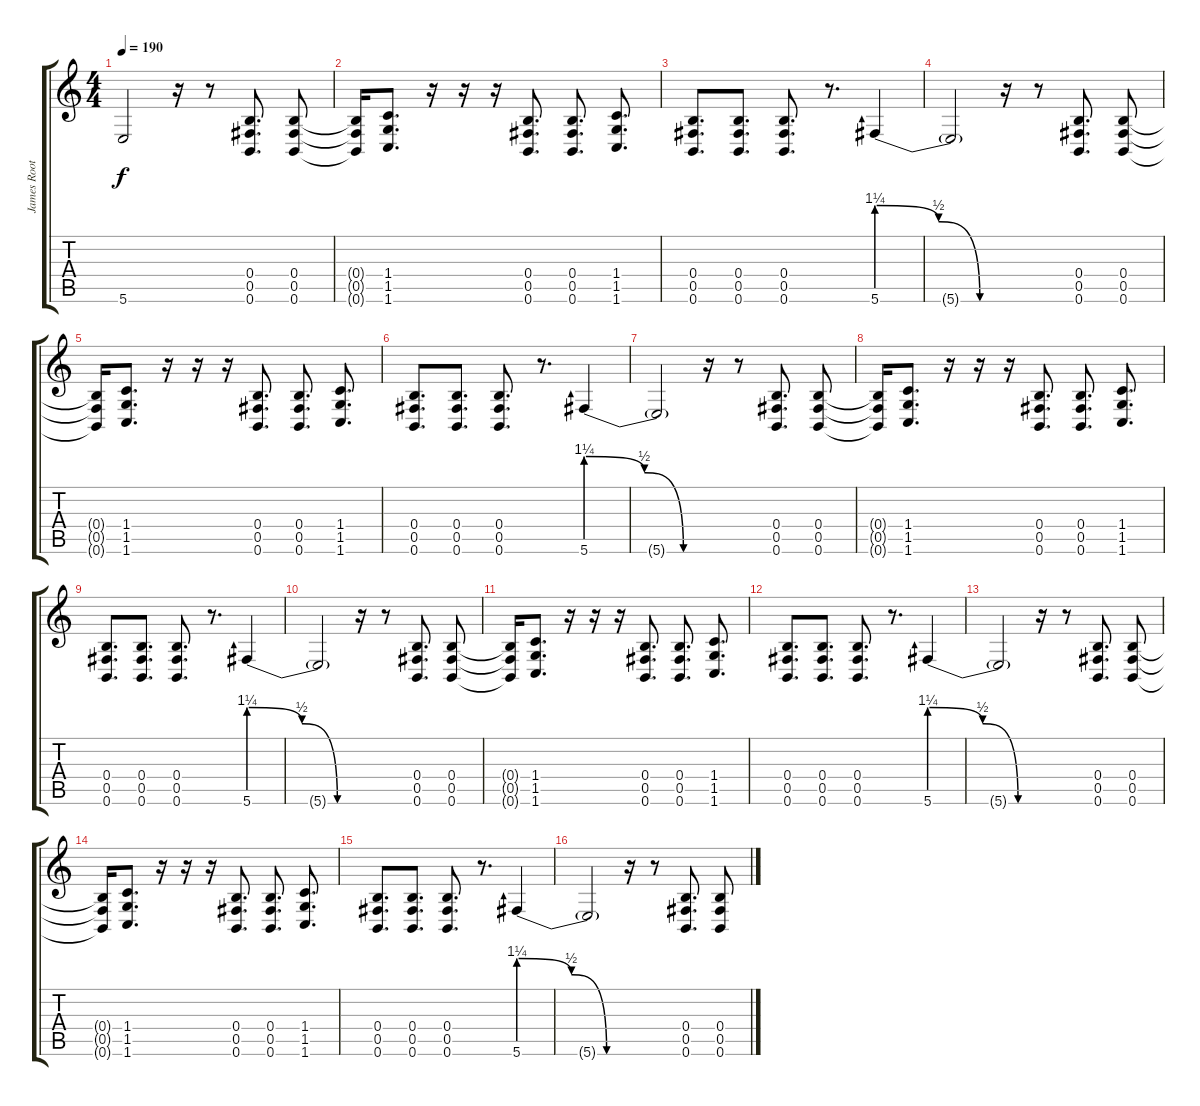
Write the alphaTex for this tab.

\track ("James Root" "James Root") {instrument distortionguitar}
\staff {score tabs}
\tuning (Db4 Ab3 E3 B2 Gb2 B1) {hide}
\ts (4 4)
\tempo 190
\clef g2
\ks c
5.6{t}.2{dy f} r.16 r.8 (0.4 0.5 0.6).8{d} (0.4 0.5 0.6).8 |
(0.4{t} 0.5{t} 0.6{t}).16 (1.4 1.5 1.6).8{d} r.16 r.16 r.16 (0.4 0.5 0.6).8{d} (0.4 0.5 0.6).8{d} (1.4 1.5 1.6).8{d} |
(0.4 0.5 0.6).8{d} (0.4 0.5 0.6).8{d} (0.4 0.5 0.6).8{d} r.8{d} 5.6{be (custom 0 5 30 2 50 0 60 0)}.4 |
5.6{t}.2 r.16 r.8 (0.4 0.5 0.6).8{d} (0.4 0.5 0.6).8 |
(0.4{t} 0.5{t} 0.6{t}).16 (1.4 1.5 1.6).8{d} r.16 r.16 r.16 (0.4 0.5 0.6).8{d} (0.4 0.5 0.6).8{d} (1.4 1.5 1.6).8{d} |
(0.4 0.5 0.6).8{d} (0.4 0.5 0.6).8{d} (0.4 0.5 0.6).8{d} r.8{d} 5.6{be (custom 0 5 30 2 50 0 60 0)}.4 |
5.6{t}.2 r.16 r.8 (0.4 0.5 0.6).8{d} (0.4 0.5 0.6).8 |
(0.4{t} 0.5{t} 0.6{t}).16 (1.4 1.5 1.6).8{d} r.16 r.16 r.16 (0.4 0.5 0.6).8{d} (0.4 0.5 0.6).8{d} (1.4 1.5 1.6).8{d} |
(0.4 0.5 0.6).8{d} (0.4 0.5 0.6).8{d} (0.4 0.5 0.6).8{d} r.8{d} 5.6{be (custom 0 5 30 2 50 0 60 0)}.4 |
5.6{t}.2 r.16 r.8 (0.4 0.5 0.6).8{d} (0.4 0.5 0.6).8 |
(0.4{t} 0.5{t} 0.6{t}).16 (1.4 1.5 1.6).8{d} r.16 r.16 r.16 (0.4 0.5 0.6).8{d} (0.4 0.5 0.6).8{d} (1.4 1.5 1.6).8{d} |
(0.4 0.5 0.6).8{d} (0.4 0.5 0.6).8{d} (0.4 0.5 0.6).8{d} r.8{d} 5.6{be (custom 0 5 30 2 50 0 60 0)}.4 |
5.6{t}.2 r.16 r.8 (0.4 0.5 0.6).8{d} (0.4 0.5 0.6).8 |
(0.4{t} 0.5{t} 0.6{t}).16 (1.4 1.5 1.6).8{d} r.16 r.16 r.16 (0.4 0.5 0.6).8{d} (0.4 0.5 0.6).8{d} (1.4 1.5 1.6).8{d} |
(0.4 0.5 0.6).8{d} (0.4 0.5 0.6).8{d} (0.4 0.5 0.6).8{d} r.8{d} 5.6{be (custom 0 5 30 2 50 0 60 0)}.4 |
5.6{t}.2 r.16 r.8 (0.4 0.5 0.6).8{d} (0.4 0.5 0.6).8
